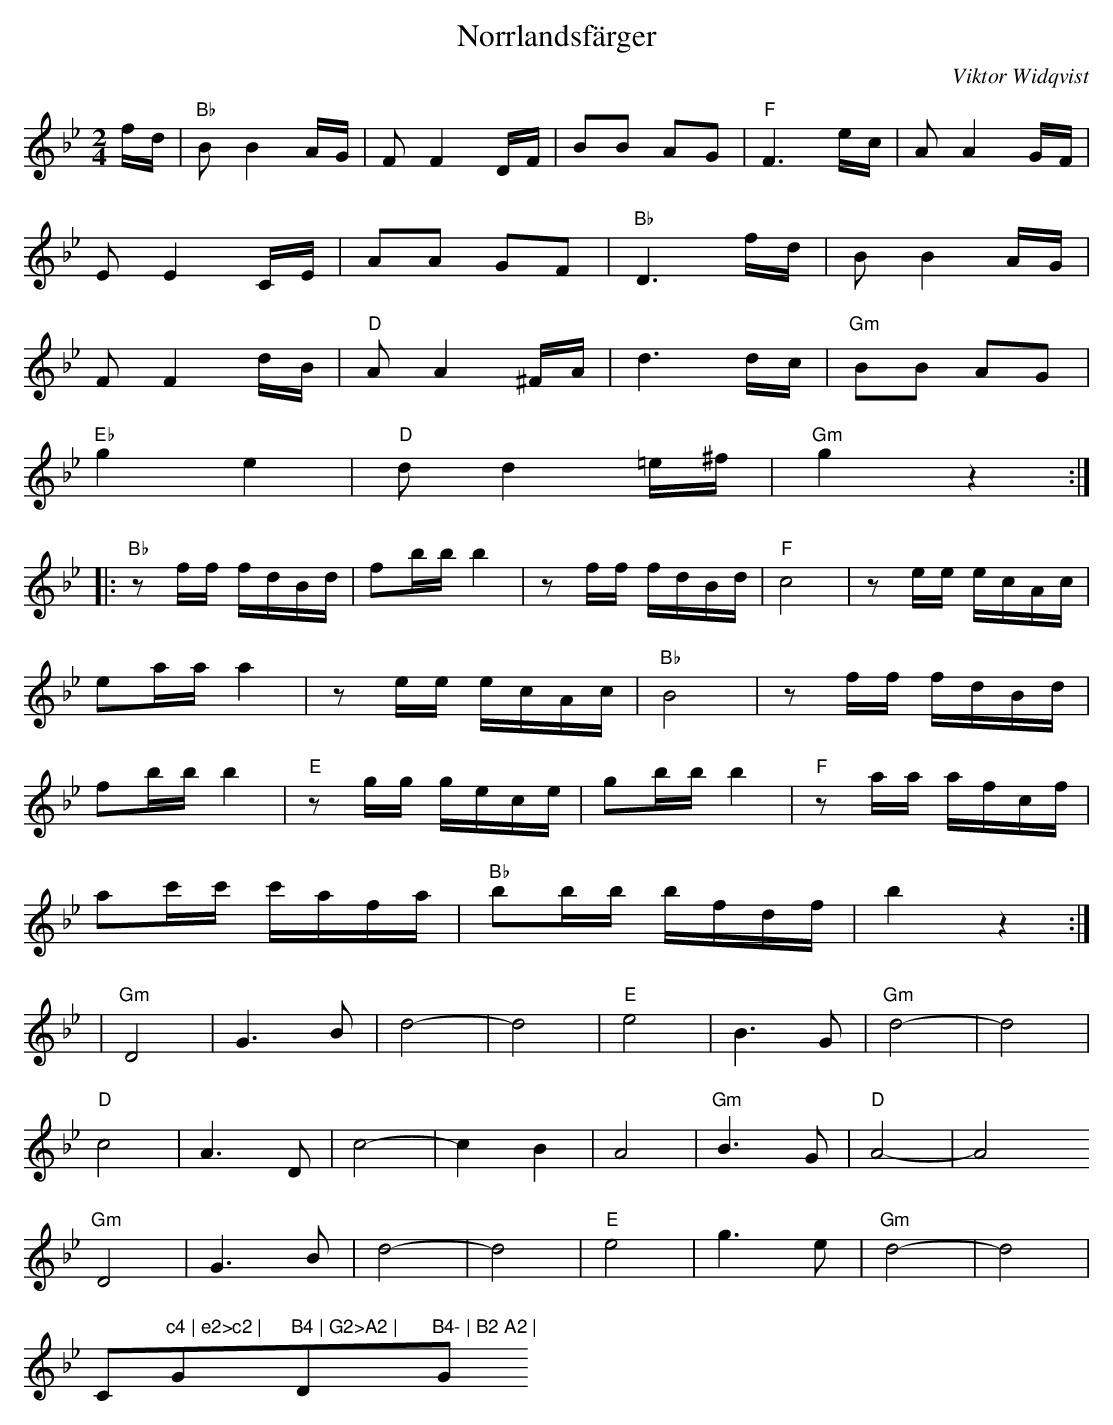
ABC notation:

X:1
T:Norrlandsfärger
M:2/4
C:Viktor Widqvist
L:1/8
K:Bb
f/d/ |"Bb" BB2A/G/ | FF2D/F/ | BB AG | "F"F3e/c/ | AA2G/F/ |
EE2C/E/ | AA GF |"Bb" D3f/d/ | BB2 A/G/ |
FF2d/B/ | "D"AA2^F/A/ | d3d/c/ | "Gm"BB AG |
"Eb"g2 e2 | "D"dd2=e/^f/ | "Gm"g2z2 :|
|:"Bb"zf/2f/2 f/2d/2B/2d/2 | fb/2b/2 b2 |zf/2f/2 f/2d/2B/2d/2 | "F"c4 |ze/2e/2 e/2c/2A/2c/2 |
ea/2a/2 a2 |ze/2e/2 e/2c/2A/2c/2 | "Bb"B4 |zf/2f/2 f/2d/2B/2d/2 |
fb/2b/2 b2 |"E"zg/2g/2 g/2e/2c/2e/2 | gb/2b/2 b2 |"F"za/2a/2 a/2f/2c/2f/2 |
ac'/2c'/2 c'/2a/2f/2a/2 | "Bb"bb/2b/2 b/2f/2d/2f/2 | b2z2 :|
K:Gm
|"Gm"D4 | G2>B2 | d4- |d4| "E"e4 | B2>G2 | "Gm"d4- |d4|
"D"c4 | A2>D2 | c4- | c2 B2 | A4 | "Gm"B2>G2 | "D" A4- | A4
"Gm"D4 | G2>B2 | d4- |d4| "E"e4 | g2>e2 | "Gm"d4- |d4|
""Cm"c4 | e2>c2 | "Gm"B4 | G2>A2 | "D"B4- | B2 A2 | "Gm"G4 ||
